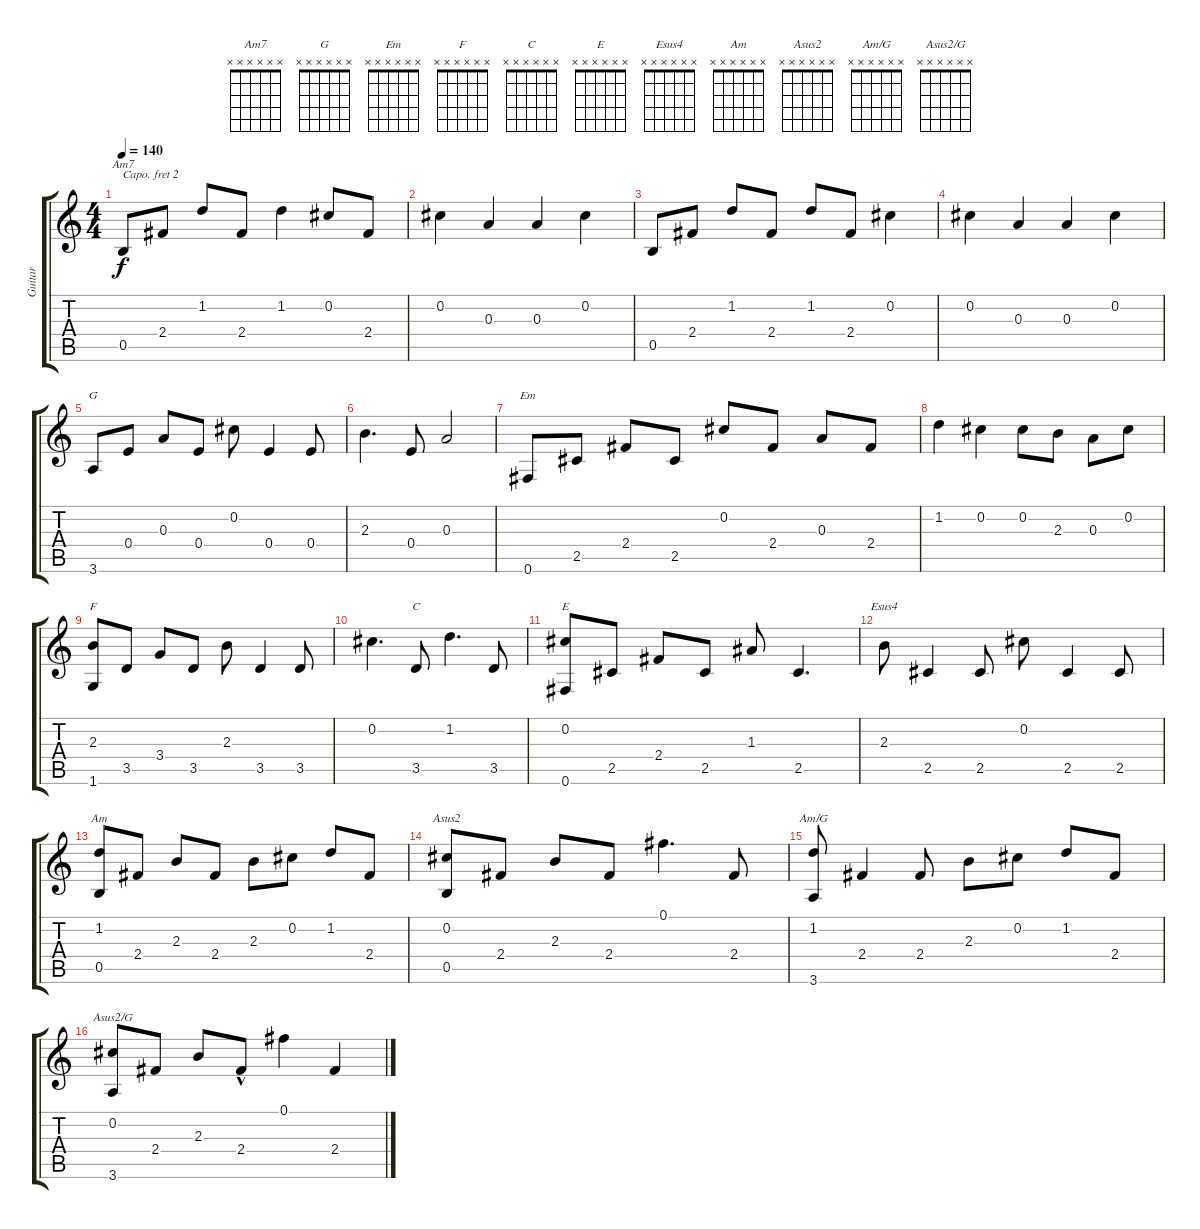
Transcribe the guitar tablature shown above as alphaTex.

\track ("Guitar" "Guitar") {instrument acousticguitarnylon}
\staff {score tabs}
\capo 2
\tuning (E4 B3 G3 D3 A2 E2) {hide}
\chord ("Am7" x x x x x x) {firstfret 0}
\chord ("G" x x x x x x) {firstfret 0}
\chord ("Em" x x x x x x) {firstfret 0}
\chord ("F" x x x x x x) {firstfret 0}
\chord ("C" x x x x x x) {firstfret 0}
\chord ("E" x x x x x x) {firstfret 0}
\chord ("Esus4" x x x x x x) {firstfret 0}
\chord ("Am" x x x x x x) {firstfret 0}
\chord ("Asus2" x x x x x x) {firstfret 0}
\chord ("Am/G" x x x x x x) {firstfret 0}
\chord ("Asus2/G" x x x x x x) {firstfret 0}
\ts (4 4)
\tempo 140
\clef g2
\ks c
0.5.8{ch "Am7" dy f} 2.4.8 1.2.8 2.4.8 1.2.4 0.2.8 2.4.8 |
0.2.4 0.3.4 0.3.4 0.2.4 |
0.5.8 2.4.8 1.2.8 2.4.8 1.2.8 2.4.8 0.2.4 |
0.2.4 0.3.4 0.3.4 0.2.4 |
3.6.8{ch "G"} 0.4.8 0.3.8 0.4.8 0.2.8 0.4.4 0.4.8 |
2.3.4{d} 0.4.8 0.3.2 |
0.6.8{ch "Em"} 2.5.8 2.4.8 2.5.8 0.2.8 2.4.8 0.3.8 2.4.8 |
1.2.4 0.2.4 0.2.8 2.3.8 0.3.8 0.2.8 |
(2.3 1.6).8{ch "F"} 3.5.8 3.4.8 3.5.8 2.3.8 3.5.4 3.5.8 |
0.2.4{d} 3.5.8{ch "C"} 1.2.4{d} 3.5.8 |
(0.2 0.6).8{ch "E"} 2.5.8 2.4.8 2.5.8 1.3.8 2.5.4{d} |
2.3.8{ch "Esus4"} 2.5.4 2.5.8 0.2.8 2.5.4 2.5.8 |
(1.2 0.5).8{ch "Am"} 2.4.8 2.3.8 2.4.8 2.3.8 0.2.8 1.2.8 2.4.8 |
(0.2 0.5).8{ch "Asus2"} 2.4.8 2.3.8 2.4.8 0.1.4{d} 2.4.8 |
(1.2 3.6).8{ch "Am/G"} 2.4.4 2.4.8 2.3.8 0.2.8 1.2.8 2.4.8 |
(0.2 3.6).8{ch "Asus2/G"} 2.4.8 2.3.8 2.4{hac}.8 0.1.4 2.4.4
